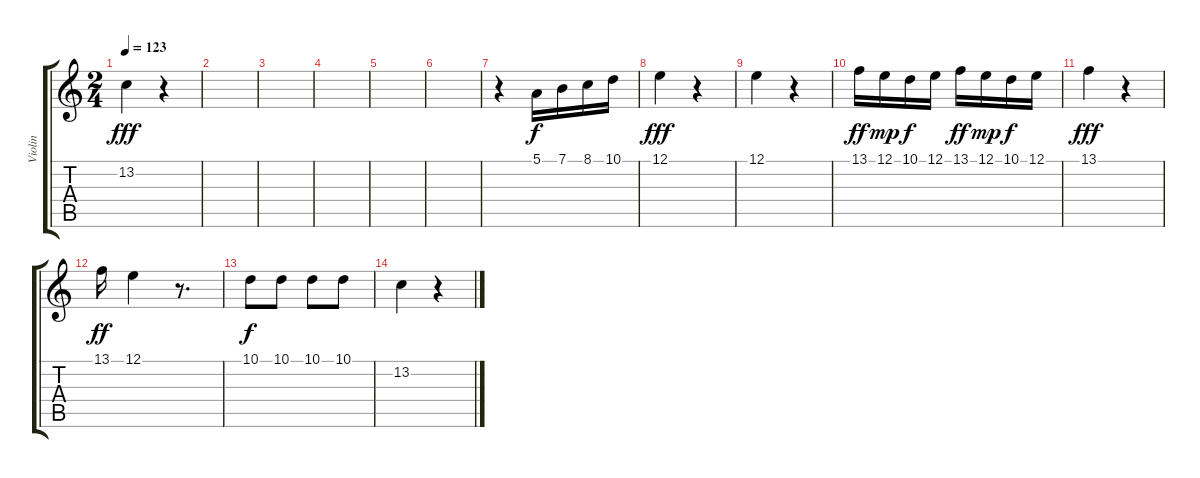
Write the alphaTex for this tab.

\track ("Violin" "Violin") {instrument stringensemble1}
\staff {score tabs}
\tuning (E4 B3 G3 D3 A2 E2) {hide}
\ts (2 4)
\tempo 123
\clef g2
\ks c
13.2.4{dy fff} r.4 |
|
|
|
|
|
r.4 5.1.16{dy f} 7.1.16 8.1.16 10.1.16 |
12.1.4{dy fff} r.4 |
12.1.4 r.4 |
13.1.16{dy ff} 12.1.16{dy mp} 10.1.16{dy f} 12.1.16 13.1.16{dy ff} 12.1.16{dy mp} 10.1.16{dy f} 12.1.16 |
13.1.4{dy fff} r.4 |
13.1.16{dy ff} 12.1.4 r.8{d} |
10.1.8{dy f} 10.1.8 10.1.8 10.1.8 |
13.2.4 r.4
